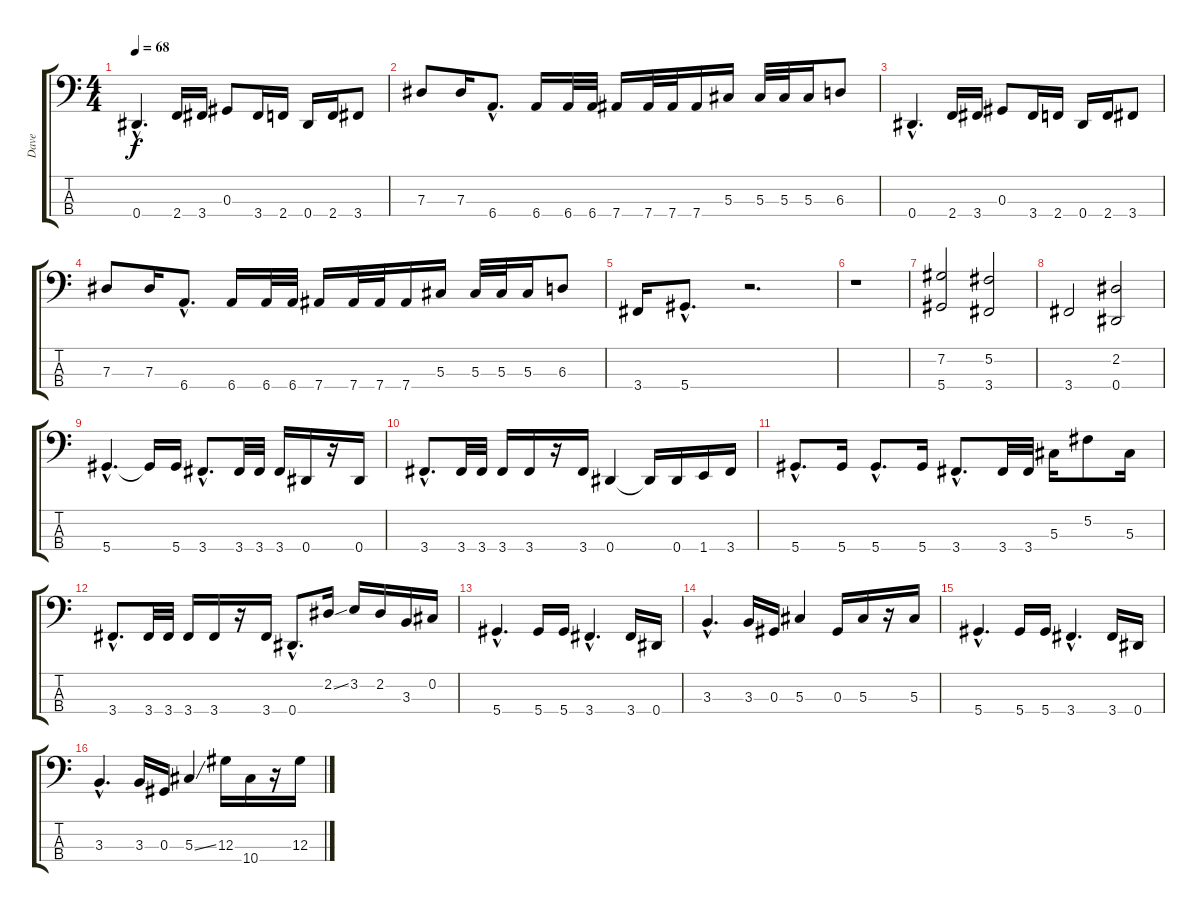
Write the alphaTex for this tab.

\track ("Dave" "Dave") {instrument electricbasspick}
\staff {score tabs}
\tuning (Gb2 Db2 Ab1 Eb1) {hide}
\ts (4 4)
\tempo 68
\clef f4
\ks c
0.4{hac}.4{d dy f} 2.4.16 3.4.16 0.3.8 3.4.16 2.4.16 0.4.16 2.4.16 3.4.8 |
7.3.8 7.3.16 6.4{hac}.8{d} 6.4.16 6.4.32 6.4.32 7.4.16 7.4.32 7.4.32 7.4.16 5.3.16 5.3.32 5.3.32 5.3.16 6.3.8 |
0.4{hac}.4{d} 2.4.16 3.4.16 0.3.8 3.4.16 2.4.16 0.4.16 2.4.16 3.4.8 |
7.3.8 7.3.16 6.4{hac}.8{d} 6.4.16 6.4.32 6.4.32 7.4.16 7.4.32 7.4.32 7.4.16 5.3.16 5.3.32 5.3.32 5.3.16 6.3.8 |
3.4.16 5.4{hac}.8{d} r.2{d} |
r.1 |
(7.2 5.4).2 (5.2 3.4).2 |
3.4.2 (2.2 0.4).2 |
5.4{hac}.4{d} 5.4{t}.16 5.4.16 3.4{hac}.8{d} 3.4.32 3.4.32 3.4.16 0.4.16 r.16 0.4.16 |
3.4{hac}.8{d} 3.4.32 3.4.32 3.4.16 3.4.16 r.16 3.4.16 0.4.4 0.4{t}.16 0.4.16 1.4.16 3.4.16 |
5.4{hac}.8{d} 5.4.16 5.4{hac}.8{d} 5.4.16 3.4{hac}.8{d} 3.4.32 3.4.32 5.3.16 5.2.8 5.3.16 |
3.4{hac}.8{d} 3.4.32 3.4.32 3.4.16 3.4.16 r.16 3.4.16 0.4{hac}.8{d} 2.2{ss}.16 3.2.16 2.2.16 3.3.16 0.2.16 |
5.4{hac}.4{d} 5.4.16 5.4.16 3.4{hac}.4{d} 3.4.16 0.4.16 |
3.3{hac}.4{d} 3.3.16 0.3.16 5.3.4 0.3.16 5.3.16 r.16 5.3.16 |
5.4{hac}.4{d} 5.4.16 5.4.16 3.4{hac}.4{d} 3.4.16 0.4.16 |
3.3{hac}.4{d} 3.3.16 0.3.16 5.3{ss}.4 12.3.16 10.4.16 r.16 12.3.16
